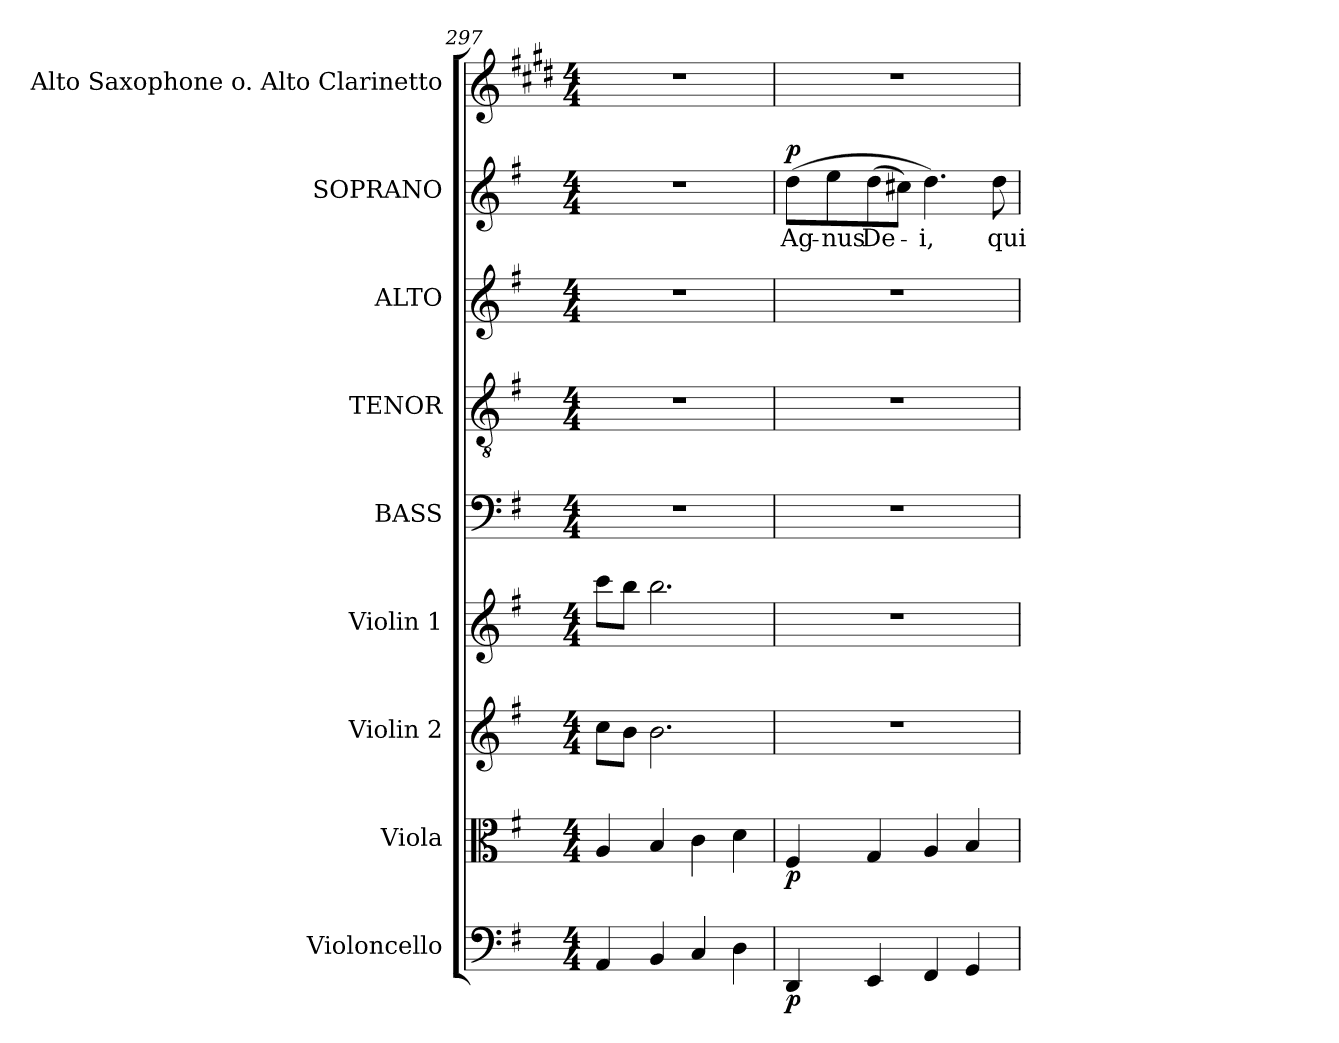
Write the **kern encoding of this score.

**kern	**dynam	**kern	**dynam	**kern	**kern	**kern	**kern	**kern	**kern	**text	**dynam	**kern
*part9	*part9	*part8	*part8	*part7	*part6	*part5	*part4	*part3	*part2	*part2	*part2	*part1
*staff9	*staff9	*staff8	*staff8	*staff7	*staff6	*staff5	*staff4	*staff3	*staff2	*staff2	*staff2	*staff1
*I"Violoncello	*	*I"Viola	*	*I"Violin 2	*I"Violin 1	*I"BASS	*I"TENOR	*I"ALTO	*I"SOPRANO	*	*	*I"Alto Saxophone o. Alto Clarinetto
*I'Vc.	*	*I'Vla.	*	*I'Vln. 2	*I'Vln. 1	*I'B.	*I'T.	*I'A.	*I'S.	*	*	*I'Alto Sax. o. Alto Clar.
*clefF4	*	*clefC3	*	*clefG2	*clefG2	*clefF4	*clefGv2	*clefG2	*clefG2	*	*	*clefG2
*	*	*	*	*	*	*	*ITrd7c12	*	*	*	*	*ITrd5c9
*k[f#]	*	*k[f#]	*	*k[f#]	*k[f#]	*k[f#]	*k[f#]	*k[f#]	*k[f#]	*	*	*k[f#]
*G:	*	*G:	*	*G:	*G:	*G:	*G:	*G:	*G:	*	*	*G:
*M4/4	*	*M4/4	*	*M4/4	*M4/4	*M4/4	*M4/4	*M4/4	*M4/4	*	*	*M4/4
=297	=297	=297	=297	=297	=297	=297	=297	=297	=297	=297	=297	=297
4AAi/	.	4Ai/	.	8cci\L	8ccci\L	1r	1r	1r	1r	.	.	1r
.	.	.	.	8bi\J	8bbi\J	.	.	.	.	.	.	.
4BBi/	.	4Bi/	.	2.bi\	2.bbi\	.	.	.	.	.	.	.
4Ci/	.	4ci\	.	.	.	.	.	.	.	.	.	.
4Di\	.	4di\	.	.	.	.	.	.	.	.	.	.
=298	=298	=298	=298	=298	=298	=298	=298	=298	=298	=298	=298	=298
!	!	!	!	!	!	!	!	!	!	!LO:LY:b:color=#000000	!	!
4DDi/	p	4F#i/	p	1r	1r	1r	1r	1r	(8ddi\L	Ag-	p	1r
!	!	!	!	!	!	!	!	!	!	!LO:LY:b:color=#000000	!	!
.	.	.	.	.	.	.	.	.	8eei\	-nus	.	.
!	!	!	!	!	!	!	!	!	!	!LO:LY:b:color=#000000	!	!
4EEi/	.	4Gi/	.	.	.	.	.	.	(8ddi\	De-	.	.
.	.	.	.	.	.	.	.	.	8cc#Xi\J)	.	.	.
!	!	!	!	!	!	!	!	!	!	!LO:LY:b:color=#000000	!	!
4FF#i/	.	4Ai/	.	.	.	.	.	.	4.ddi\)	-i,	.	.
4GGi/	.	4Bi/	.	.	.	.	.	.	.	.	.	.
!	!	!	!	!	!	!	!	!	!	!LO:LY:b:color=#000000	!	!
.	.	.	.	.	.	.	.	.	8ddi\	qui	.	.
=	=	=	=	=	=	=	=	=	=	=	=	=
*-	*-	*-	*-	*-	*-	*-	*-	*-	*-	*-	*-	*-
